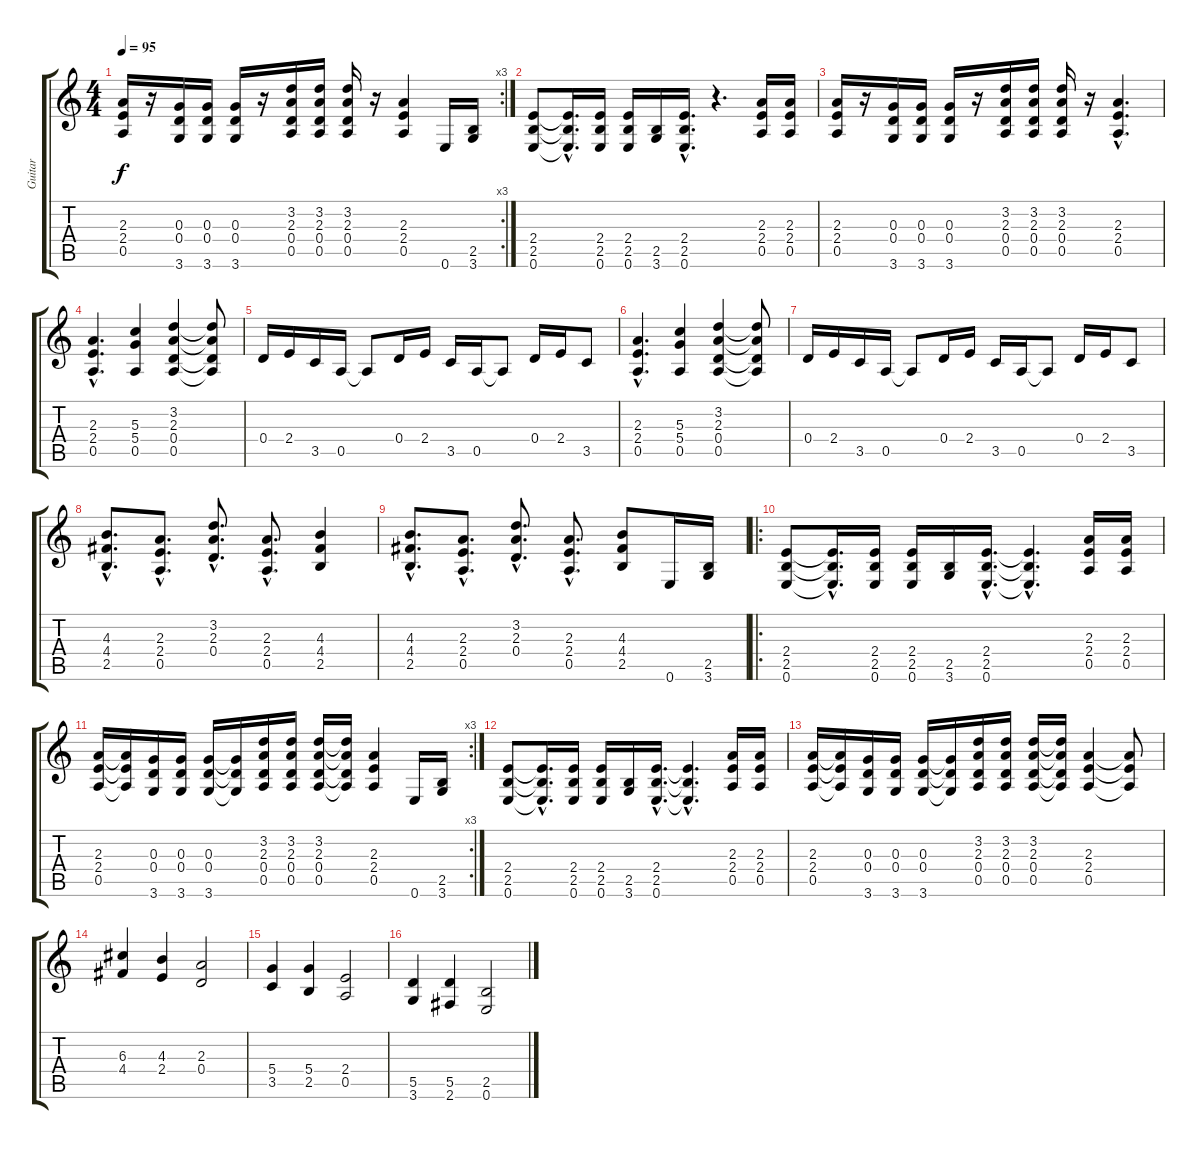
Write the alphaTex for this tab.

\track ("Guitar" "Guitar") {instrument overdrivenguitar}
\staff {score tabs}
\tuning (E4 B3 G3 D3 A2 E2) {hide}
\rc 3
\ts (4 4)
\tempo 95
\clef g2
\ks c
(2.3 2.4 0.5).16{dy f} r.16 (0.3 0.4 3.6).16 (0.3 0.4 3.6).16 (0.3 0.4 3.6).16 r.16 (3.2 2.3 0.4 0.5).16 (3.2 2.3 0.4 0.5).16 (3.2 2.3 0.4 0.5).16 r.16 (2.3 2.4 0.5).4 0.6.16 (2.5 3.6).16 |
(2.4 2.5 0.6).8 (2.4{hac t} 2.5{hac t} 0.6{hac t}).16{d} (2.4 2.5 0.6).16 (2.4 2.5 0.6).16 (2.5 3.6).16 (2.4{hac} 2.5{hac} 0.6{hac}).16{d} r.4{d} (2.3 2.4 0.5).16 (2.3 2.4 0.5).16 |
(2.3 2.4 0.5).16 r.16 (0.3 0.4 3.6).16 (0.3 0.4 3.6).16 (0.3 0.4 3.6).16 r.16 (3.2 2.3 0.4 0.5).16 (3.2 2.3 0.4 0.5).16 (3.2 2.3 0.4 0.5).16 r.16 (2.3{hac} 2.4{hac} 0.5{hac}).4{d} |
(2.3{hac} 2.4{hac} 0.5{hac}).4{d} (5.3 5.4 0.5).4 (3.2 2.3 0.4 0.5).4 (3.2{t} 2.3{t} 0.4{t} 0.5{t}).8 |
0.4.16 2.4.16 3.5.16 0.5.16 0.5{t}.8 0.4.16 2.4.16 3.5.16 0.5.16 0.5{t}.8 0.4.16 2.4.16 3.5.8 |
(2.3{hac} 2.4{hac} 0.5{hac}).4{d} (5.3 5.4 0.5).4 (3.2 2.3 0.4 0.5).4 (3.2{t} 2.3{t} 0.4{t} 0.5{t}).8 |
0.4.16 2.4.16 3.5.16 0.5.16 0.5{t}.8 0.4.16 2.4.16 3.5.16 0.5.16 0.5{t}.8 0.4.16 2.4.16 3.5.8 |
(4.3{hac} 4.4{hac} 2.5{hac}).8{d} (2.3{hac} 2.4{hac} 0.5{hac}).8{d} (3.2{hac} 2.3{hac} 0.4{hac}).8{d} (2.3{hac} 2.4{hac} 0.5{hac}).8{d} (4.3 4.4 2.5).4 |
(4.3{hac} 4.4{hac} 2.5{hac}).8{d} (2.3{hac} 2.4{hac} 0.5{hac}).8{d} (3.2{hac} 2.3{hac} 0.4{hac}).8{d} (2.3{hac} 2.4{hac} 0.5{hac}).8{d} (4.3 4.4 2.5).8 0.6.16 (2.5 3.6).16 |
\ro
(2.4 2.5 0.6).8 (2.4{hac t} 2.5{hac t} 0.6{hac t}).16{d} (2.4 2.5 0.6).16 (2.4 2.5 0.6).16 (2.5 3.6).16 (2.4{hac} 2.5{hac} 0.6{hac}).16{d} (2.4{hac t} 2.5{hac t} 0.6{hac t}).4{d} (2.3 2.4 0.5).16 (2.3 2.4 0.5).16 |
\rc 3
(2.3 2.4 0.5).16 (2.3{t} 2.4{t} 0.5{t}).16 (0.3 0.4 3.6).16 (0.3 0.4 3.6).16 (0.3 0.4 3.6).16 (0.3{t} 0.4{t} 3.6{t}).16 (3.2 2.3 0.4 0.5).16 (3.2 2.3 0.4 0.5).16 (3.2 2.3 0.4 0.5).16 (3.2{t} 2.3{t} 0.4{t} 0.5{t}).16 (2.3 2.4 0.5).4 0.6.16 (2.5 3.6).16 |
(2.4 2.5 0.6).8 (2.4{hac t} 2.5{hac t} 0.6{hac t}).16{d} (2.4 2.5 0.6).16 (2.4 2.5 0.6).16 (2.5 3.6).16 (2.4{hac} 2.5{hac} 0.6{hac}).16{d} (2.4{hac t} 2.5{hac t} 0.6{hac t}).4{d} (2.3 2.4 0.5).16 (2.3 2.4 0.5).16 |
(2.3 2.4 0.5).16 (2.3{t} 2.4{t} 0.5{t}).16 (0.3 0.4 3.6).16 (0.3 0.4 3.6).16 (0.3 0.4 3.6).16 (0.3{t} 0.4{t} 3.6{t}).16 (3.2 2.3 0.4 0.5).16 (3.2 2.3 0.4 0.5).16 (3.2 2.3 0.4 0.5).16 (3.2{t} 2.3{t} 0.4{t} 0.5{t}).16 (2.3 2.4 0.5).4 (2.3{t} 2.4{t} 0.5{t}).8 |
(6.3 4.4).4 (4.3 2.4).4 (2.3 0.4).2 |
(5.4 3.5).4 (5.4 2.5).4 (2.4 0.5).2 |
(5.5 3.6).4 (5.5 2.6).4 (2.5 0.6).2
